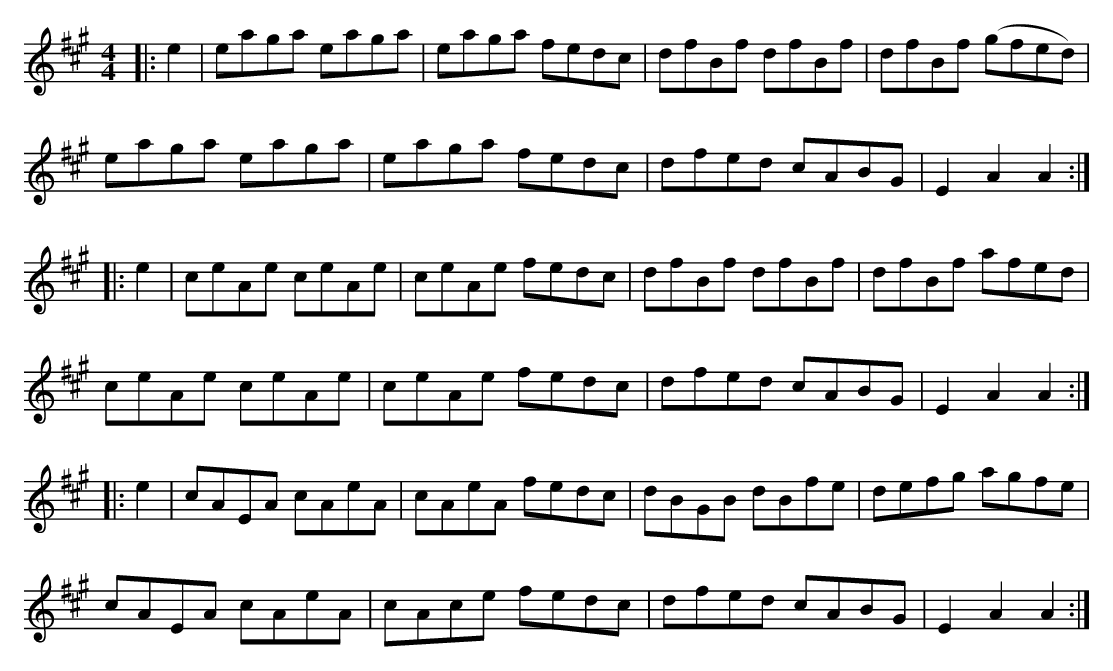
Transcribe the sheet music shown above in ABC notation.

X:1
M:4/4
K:A
|:e2|eaga eaga|eaga fedc|dfBf dfBf|dfBf (gfed )|
eaga eaga|eaga fedc|dfed cABG|E2 A2 A2:|
|:e2|ceAe ceAe|ceAe fedc|dfBf dfBf|dfBf afed|
ceAe ceAe|ceAe fedc|dfed cABG|E2 A2 A2:|
|:e2|cAEA cAeA|cAeA fedc|dBGB dBfe|defg agfe|
cAEA cAeA|cAce fedc|dfed cABG|E2 A2 A2:|
